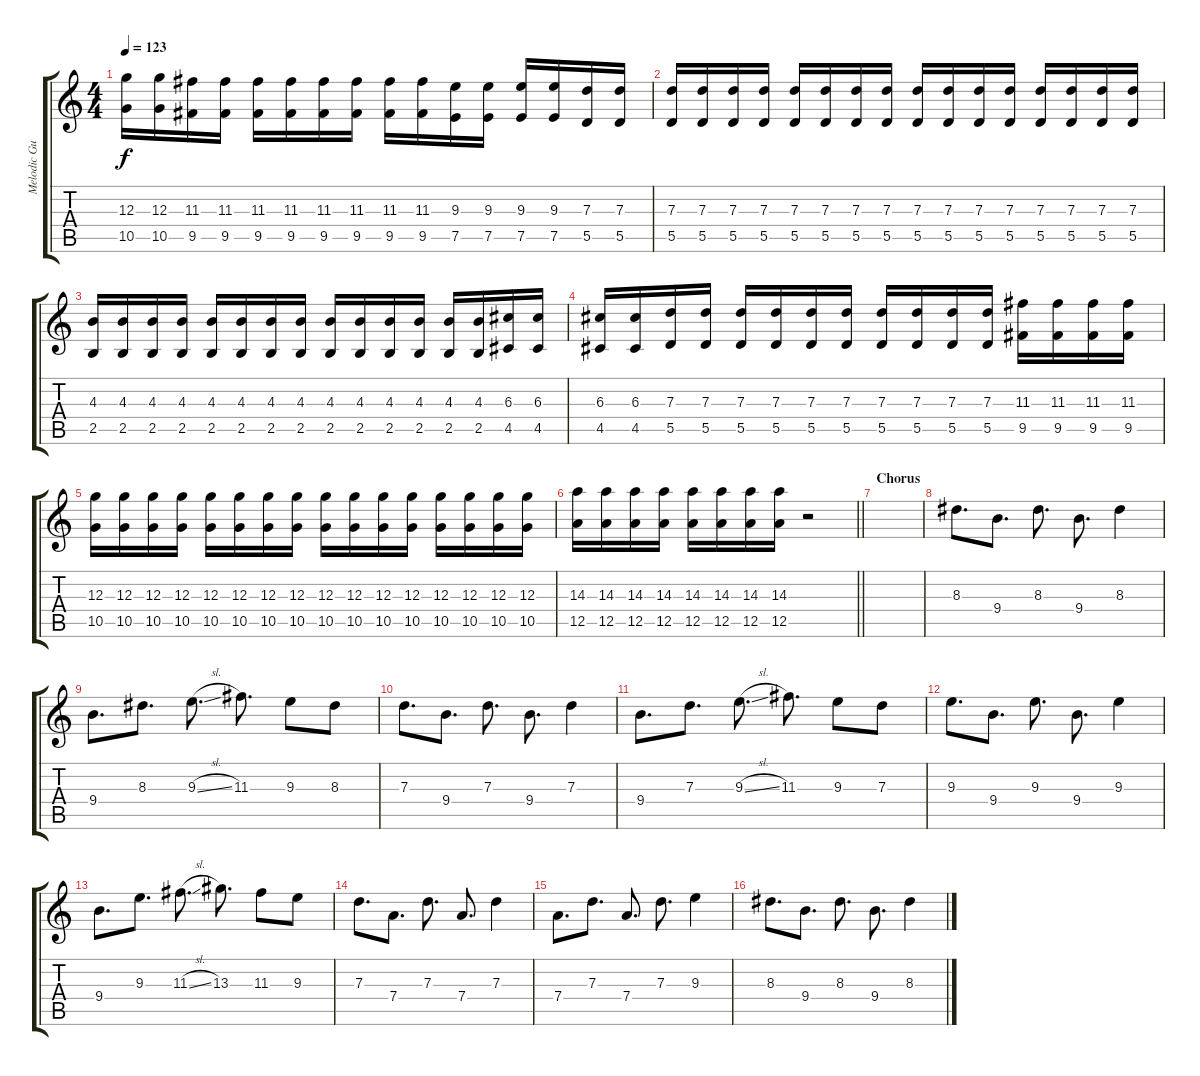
\track ("Melodic Guitar" "Melodic Gu") {instrument distortionguitar}
\staff {score tabs}
\tuning (E4 B3 G3 D3 A2 B1) {hide}
\ts (4 4)
\tempo 123
\clef g2
\ks c
(12.3 10.5).16{dy f} (12.3 10.5).16 (11.3 9.5).16 (11.3 9.5).16 (11.3 9.5).16 (11.3 9.5).16 (11.3 9.5).16 (11.3 9.5).16 (11.3 9.5).16 (11.3 9.5).16 (9.3 7.5).16 (9.3 7.5).16 (9.3 7.5).16 (9.3 7.5).16 (7.3 5.5).16 (7.3 5.5).16 |
(7.3 5.5).16 (7.3 5.5).16 (7.3 5.5).16 (7.3 5.5).16 (7.3 5.5).16 (7.3 5.5).16 (7.3 5.5).16 (7.3 5.5).16 (7.3 5.5).16 (7.3 5.5).16 (7.3 5.5).16 (7.3 5.5).16 (7.3 5.5).16 (7.3 5.5).16 (7.3 5.5).16 (7.3 5.5).16 |
(4.3 2.5).16 (4.3 2.5).16 (4.3 2.5).16 (4.3 2.5).16 (4.3 2.5).16 (4.3 2.5).16 (4.3 2.5).16 (4.3 2.5).16 (4.3 2.5).16 (4.3 2.5).16 (4.3 2.5).16 (4.3 2.5).16 (4.3 2.5).16 (4.3 2.5).16 (6.3 4.5).16 (6.3 4.5).16 |
(6.3 4.5).16 (6.3 4.5).16 (7.3 5.5).16 (7.3 5.5).16 (7.3 5.5).16 (7.3 5.5).16 (7.3 5.5).16 (7.3 5.5).16 (7.3 5.5).16 (7.3 5.5).16 (7.3 5.5).16 (7.3 5.5).16 (11.3 9.5).16 (11.3 9.5).16 (11.3 9.5).16 (11.3 9.5).16 |
(12.3 10.5).16 (12.3 10.5).16 (12.3 10.5).16 (12.3 10.5).16 (12.3 10.5).16 (12.3 10.5).16 (12.3 10.5).16 (12.3 10.5).16 (12.3 10.5).16 (12.3 10.5).16 (12.3 10.5).16 (12.3 10.5).16 (12.3 10.5).16 (12.3 10.5).16 (12.3 10.5).16 (12.3 10.5).16 |
\barLineRight lightlight
(14.3 12.5).16 (14.3 12.5).16 (14.3 12.5).16 (14.3 12.5).16 (14.3 12.5).16 (14.3 12.5).16 (14.3 12.5).16 (14.3 12.5).16 r.2 |
\section ("" "Chorus")
|
8.3.8{d volume 9} 9.4.8{d} 8.3.8{d} 9.4.8{d} 8.3.4 |
9.4.8{d} 8.3.8{d} 9.3{sl}.8{d} 11.3.8{d} 9.3.8 8.3.8 |
7.3.8{d} 9.4.8{d} 7.3.8{d} 9.4.8{d} 7.3.4 |
9.4.8{d} 7.3.8{d} 9.3{sl}.8{d} 11.3.8{d} 9.3.8 7.3.8 |
9.3.8{d} 9.4.8{d} 9.3.8{d} 9.4.8{d} 9.3.4 |
9.4.8{d} 9.3.8{d} 11.3{sl}.8{d} 13.3.8{d} 11.3.8 9.3.8 |
7.3.8{d} 7.4.8{d} 7.3.8{d} 7.4.8{d} 7.3.4 |
7.4.8{d} 7.3.8{d} 7.4.8{d} 7.3.8{d} 9.3.4 |
8.3.8{d} 9.4.8{d} 8.3.8{d} 9.4.8{d} 8.3.4
